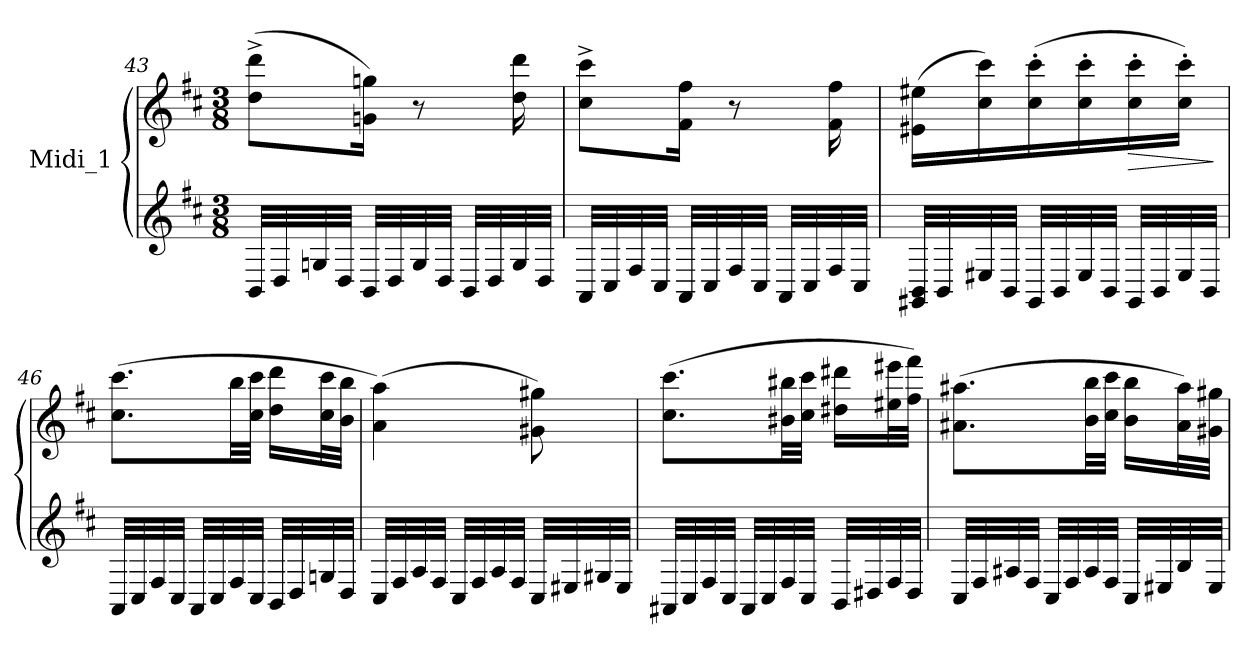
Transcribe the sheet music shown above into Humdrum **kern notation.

**kern	**kern	**dynam
*part1	*part1	*part1
*staff2	*staff1	*staff1/2
*I"Midi_1	*	*
*clefG2	*clefG2	*
*k[f#c#]	*k[f#c#]	*
*D:	*D:	*
*M3/8	*M3/8	*
=43	=43	=43
32BB/LLL	(>8dd\^ 8ddd\^L	.
32D/	.	.
32Gni/	.	.
32D/JJJ	.	.
32BB/LLL	16gni\ 16ggni\Jk)	.
32D/	.	.
32G/	8r	.
32D/JJJ	.	.
32BB/LLL	.	.
32D/	.	.
32G/	16dd\ 16ddd\	.
32D/JJJ	.	.
!!LO:LB:g=z
=44	=44	=44
32AA/LLL	8cc#\^ 8ccc#\^L	.
32C#/	.	.
32F#/	.	.
32C#/JJJ	.	.
32AA/LLL	16f#\ 16ff#\Jk	.
32C#/	.	.
32F#/	8r	.
32C#/JJJ	.	.
32AA/LLL	.	.
32C#/	.	.
32F#/	16f#\ 16ff#\	.
32C#/JJJ	.	.
=45	=45	=45
32GG#X/ 32BB/LLL	(>16e#X\ 16ee#X\LL	.
32BB/	.	.
32E#X/	16cc#\ 16ccc#\)	.
32BB/JJJ	.	.
32GG#/LLL	(>16cc#\' 16ccc#\'	.
32BB/	.	.
32E#/	16cc#\' 16ccc#\'	.
32BB/JJJ	.	.
!	!	!LO:HP:b
32GG#/LLL	16cc#\' 16ccc#\'	>
32BB/	.	.
32E#/	16cc#\' 16ccc#\'JJ)	.
32BB/JJJ	.	.
.	.	]
=46	=46	=46
32AA/LLL	(>8.cc#\ 8.ccc#\L	.
32C#/	.	.
32F#/	.	.
32C#/JJJ	.	.
32AA/LLL	.	.
32C#/	.	.
32F#/	32bb\LL	.
32C#/JJJ	32cc#\ 32ccc#\JJJ	.
32BB/LLL	16dd\ 16ddd\LL	.
32D/	.	.
32Gni/	32cc#\ 32ccc#\L	.
32D/JJJ	32b\ 32bb\JJJ	.
!!LO:LB:g=z
=47	=47	=47
32C#/LLL	(>4a\ 4aa\)	.
32F#/	.	.
32A/	.	.
32F#/JJJ	.	.
32C#/LLL	.	.
32F#/	.	.
32A/	.	.
32F#/JJJ	.	.
32C#/LLL	8g#X\ 8gg#X\)	.
32E#X/	.	.
32G#X/	.	.
32E#/JJJ	.	.
=48	=48	=48
32AA#X/LLL	(>8.cc#\ 8.ccc#\L	.
32C#/	.	.
32F#/	.	.
32C#/JJJ	.	.
32AA#/LLL	.	.
32C#/	.	.
32F#/	32b#X\ 32bb#X\LL	.
32C#/JJJ	32cc#\ 32ccc#\JJJ	.
32BB/LLL	16dd#X\ 16ddd#X\LL	.
32D#X/	.	.
32F#/	32ee#X\ 32eee#X\L	.
32D#/JJJ	32ff#\ 32fff#\JJJ)	.
=49	=49	=49
32C#/LLL	(>8.a#X\ 8.aa#X\L	.
32F#/	.	.
32A#X/	.	.
32F#/JJJ	.	.
32C#/LLL	.	.
32F#/	.	.
32A#/	32b\ 32bb\LL	.
32F#/JJJ	32cc#\ 32ccc#\JJJ	.
32C#/LLL	16b\ 16bb\LL	.
32E#X/	.	.
32B/	32a#\ 32aa#\L)	.
32E#/JJJ	32g#X\ 32gg#X\JJJ	.
=	=	=
*-	*-	*-
